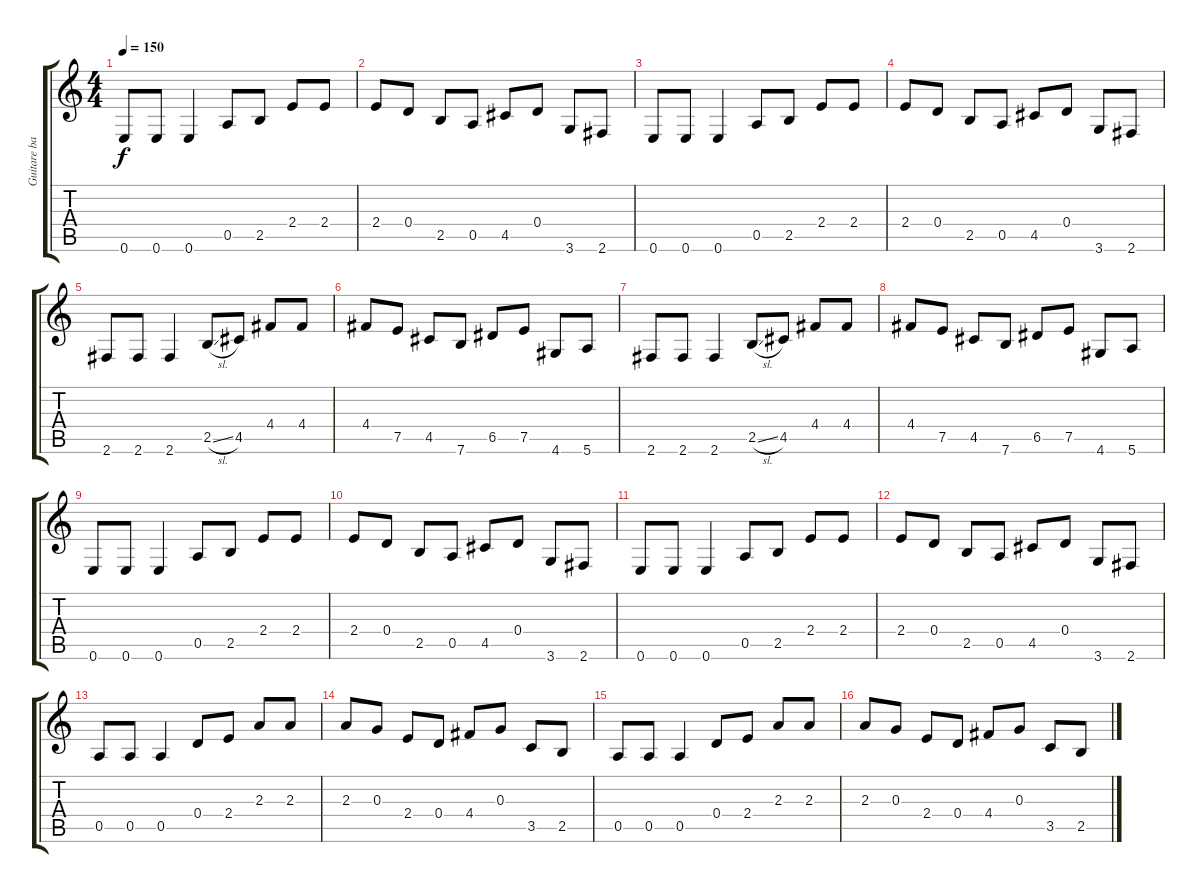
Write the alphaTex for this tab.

\track ("Guitare basse" "Guitare ba") {instrument fretlessbass}
\staff {score tabs}
\tuning (E4 B3 G3 D3 A2 E2) {hide}
\ts (4 4)
\tempo 150
\clef g2
\ks c
0.6.8{dy f} 0.6.8 0.6.4 0.5.8 2.5.8 2.4.8 2.4.8 |
2.4.8 0.4.8 2.5.8 0.5.8 4.5.8 0.4.8 3.6.8 2.6.8 |
0.6.8 0.6.8 0.6.4 0.5.8 2.5.8 2.4.8 2.4.8 |
2.4.8 0.4.8 2.5.8 0.5.8 4.5.8 0.4.8 3.6.8 2.6.8 |
2.6.8 2.6.8 2.6.4 2.5{sl}.8 4.5.8 4.4.8 4.4.8 |
4.4.8 7.5.8 4.5.8 7.6.8 6.5.8 7.5.8 4.6.8 5.6.8 |
2.6.8 2.6.8 2.6.4 2.5{sl}.8 4.5.8 4.4.8 4.4.8 |
4.4.8 7.5.8 4.5.8 7.6.8 6.5.8 7.5.8 4.6.8 5.6.8 |
0.6.8 0.6.8 0.6.4 0.5.8 2.5.8 2.4.8 2.4.8 |
2.4.8 0.4.8 2.5.8 0.5.8 4.5.8 0.4.8 3.6.8 2.6.8 |
0.6.8 0.6.8 0.6.4 0.5.8 2.5.8 2.4.8 2.4.8 |
2.4.8 0.4.8 2.5.8 0.5.8 4.5.8 0.4.8 3.6.8 2.6.8 |
0.5.8 0.5.8 0.5.4 0.4.8 2.4.8 2.3.8 2.3.8 |
2.3.8 0.3.8 2.4.8 0.4.8 4.4.8 0.3.8 3.5.8 2.5.8 |
0.5.8 0.5.8 0.5.4 0.4.8 2.4.8 2.3.8 2.3.8 |
2.3.8 0.3.8 2.4.8 0.4.8 4.4.8 0.3.8 3.5.8 2.5.8
